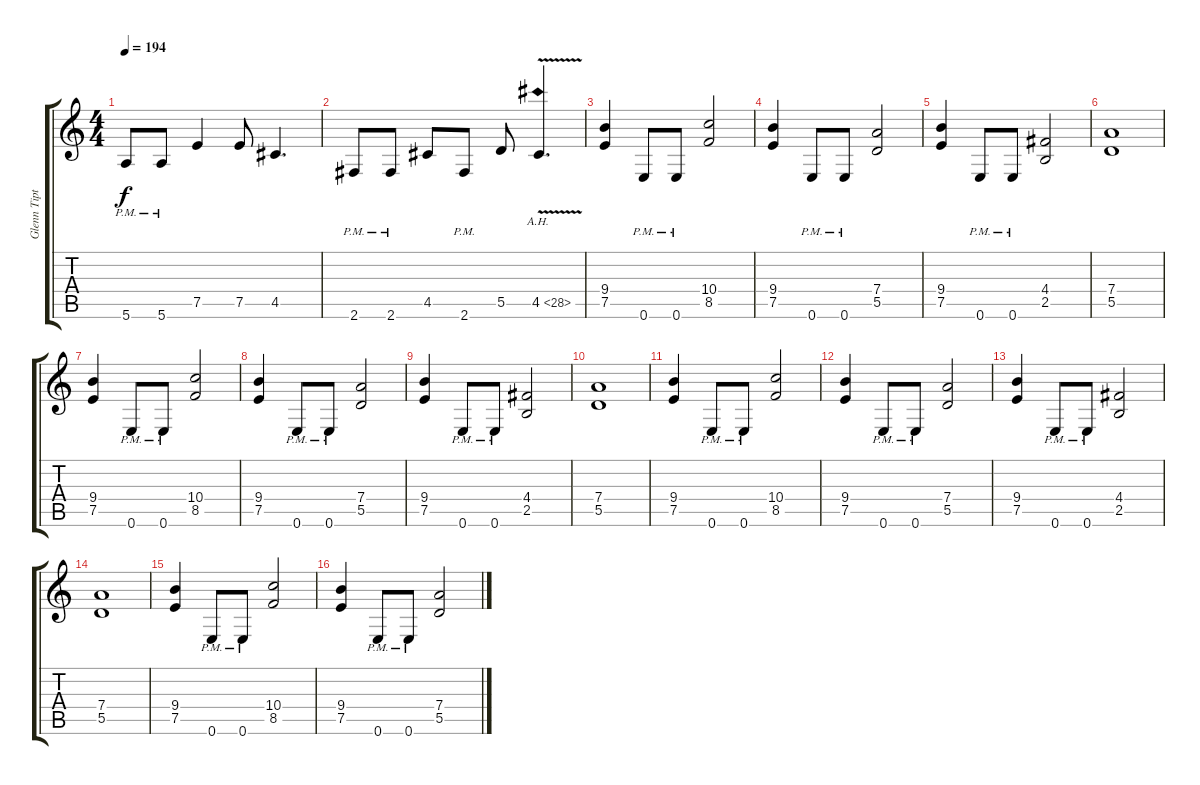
\track ("Glenn Tipton" "Glenn Tipt") {instrument distortionguitar}
\staff {score tabs}
\tuning (E4 B3 G3 D3 A2 E2) {hide}
\ts (4 4)
\tempo 194
\clef g2
\ks c
5.6{pm}.8{dy f} 5.6{pm}.8 7.5.4 7.5.8 4.5.4{d} |
2.6{pm}.8 2.6{pm}.8 4.5.8 2.6{pm}.8 5.5.8 4.5{ah 24 v}.4{d} |
(9.4 7.5).4 0.6{pm}.8 0.6{pm}.8 (10.4 8.5).2 |
(9.4 7.5).4 0.6{pm}.8 0.6{pm}.8 (7.4 5.5).2 |
(9.4 7.5).4 0.6{pm}.8 0.6{pm}.8 (4.4 2.5).2 |
(7.4 5.5).1 |
(9.4 7.5).4 0.6{pm}.8 0.6{pm}.8 (10.4 8.5).2 |
(9.4 7.5).4 0.6{pm}.8 0.6{pm}.8 (7.4 5.5).2 |
(9.4 7.5).4 0.6{pm}.8 0.6{pm}.8 (4.4 2.5).2 |
(7.4 5.5).1 |
(9.4 7.5).4 0.6{pm}.8 0.6{pm}.8 (10.4 8.5).2 |
(9.4 7.5).4 0.6{pm}.8 0.6{pm}.8 (7.4 5.5).2 |
(9.4 7.5).4 0.6{pm}.8 0.6{pm}.8 (4.4 2.5).2 |
(7.4 5.5).1 |
(9.4 7.5).4 0.6{pm}.8 0.6{pm}.8 (10.4 8.5).2 |
(9.4 7.5).4 0.6{pm}.8 0.6{pm}.8 (7.4 5.5).2
